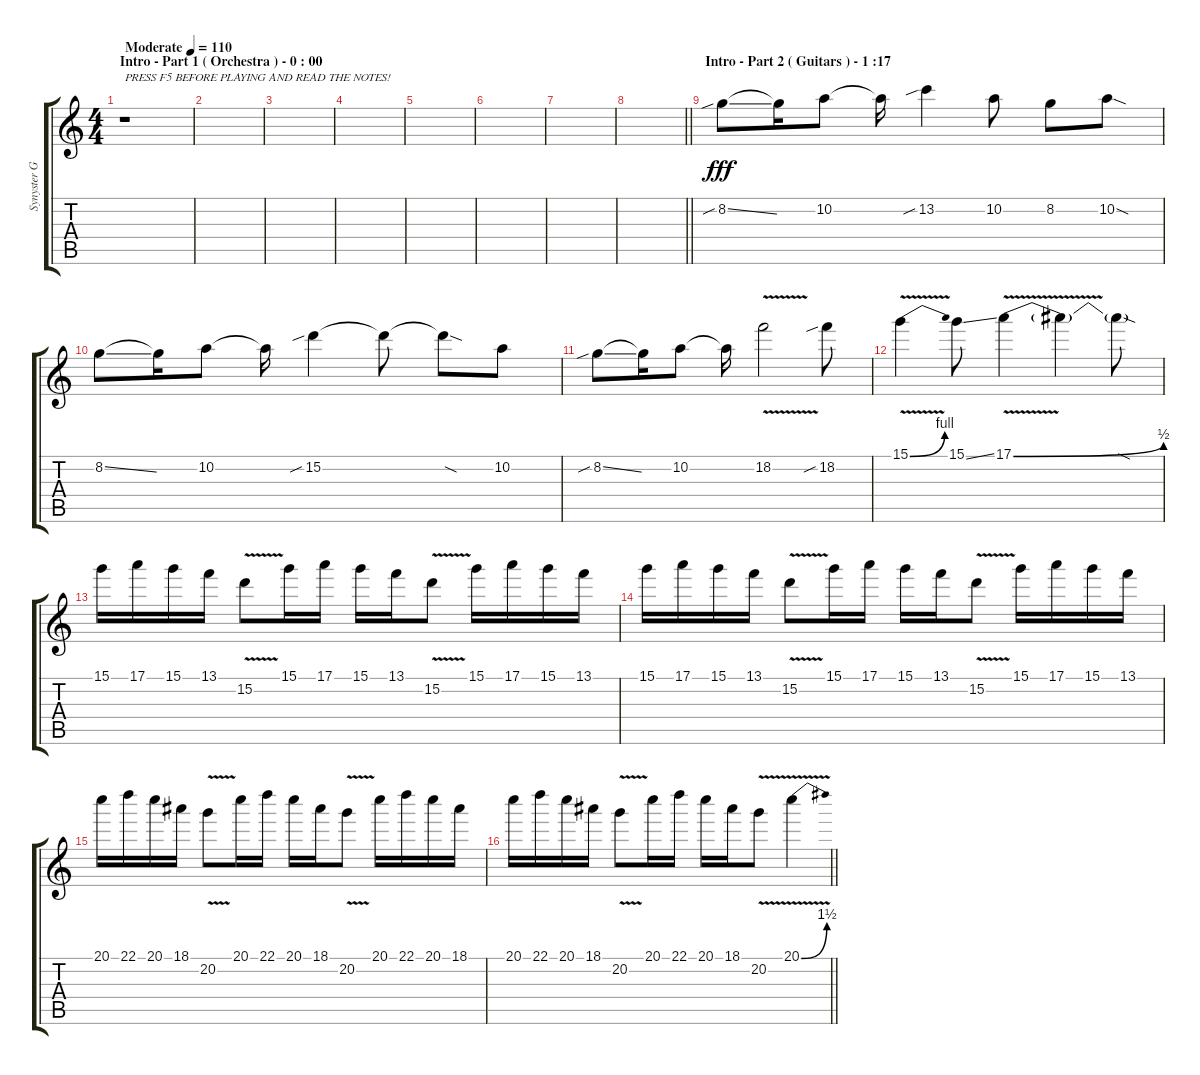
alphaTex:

\track ("Synyster Gates" "Synyster G") {instrument distortionguitar}
\staff {score tabs}
\tuning (E4 B3 G3 D3 A2 D2) {hide}
\ts (4 4)
\section ("" "Intro - Part 1 ( Orchestra ) - 0 : 00")
\tempo (110 "Moderate")
\clef g2
\ks c
r.1{txt "PRESS F5 BEFORE PLAYING AND READ THE NOTES!" dy fff instrument distortionguitar} |
|
|
|
|
|
|
\barLineRight lightlight
|
\section ("" "Intro - Part 2 ( Guitars ) - 1 :17")
8.2{sib ss}.8 8.2{t}.16 10.2.8 10.2{t}.16 13.2{sib}.4 10.2.8 8.2.8 10.2{sod}.8 |
8.2{ss}.8 8.2{t}.16 10.2.8 10.2{t}.16 15.2{sib}.4 15.2{t}.8 15.2{sod t}.8 10.2.8 |
8.2{sib ss}.8 8.2{t}.16 10.2.8 10.2{t}.16 18.2{v}.2 18.2{sib}.8 |
15.1{be (bend 0 0 60 4) v}.4 15.1{ss}.8 17.1{be (bend 0 0 60 2) v}.4 17.1{t}.4 17.1{sod t}.8 |
15.1.16 17.1.16 15.1.16 13.1.16 15.2{v}.8 15.1.16 17.1.16 15.1.16 13.1.16 15.2{v}.8 15.1.16 17.1.16 15.1.16 13.1.16 |
15.1.16 17.1.16 15.1.16 13.1.16 15.2{v}.8 15.1.16 17.1.16 15.1.16 13.1.16 15.2{v}.8 15.1.16 17.1.16 15.1.16 13.1.16 |
20.1.16 22.1.16 20.1.16 18.1.16 20.2{v}.8 20.1.16 22.1.16 20.1.16 18.1.16 20.2{v}.8 20.1.16 22.1.16 20.1.16 18.1.16 |
\barLineRight lightlight
20.1.16 22.1.16 20.1.16 18.1.16 20.2{v}.8 20.1.16 22.1.16 20.1.16 18.1.16 20.2{v}.8 20.1{be (bend 0 0 60 6) v}.4
